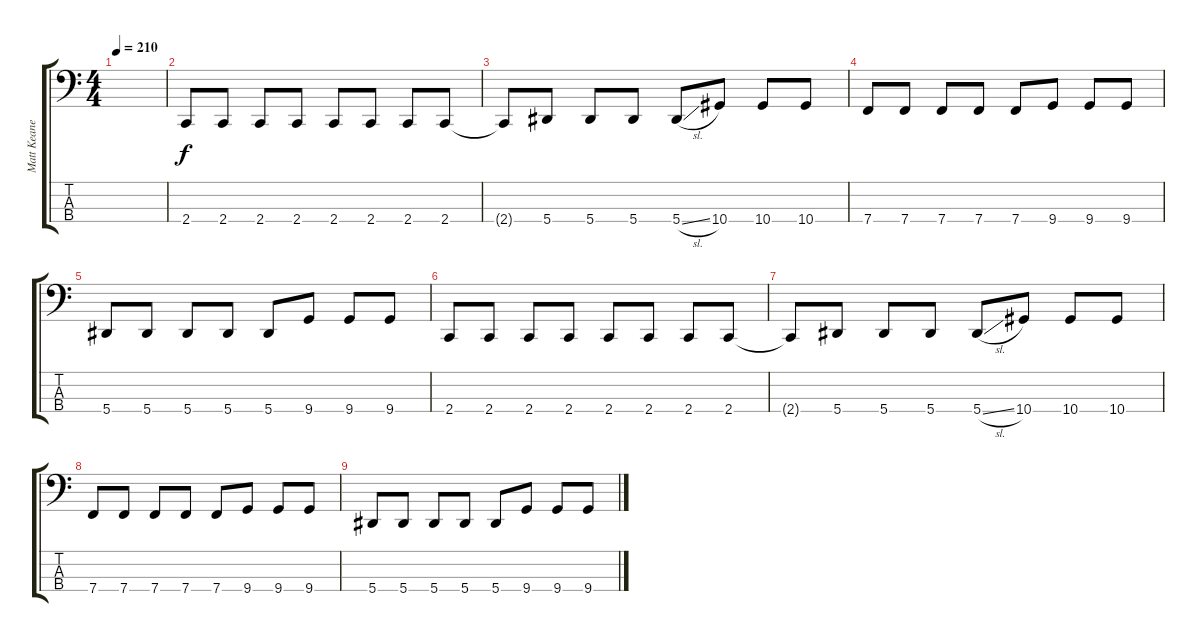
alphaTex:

\track ("Matt Keane" "Matt Keane") {instrument electricbasspick}
\staff {score tabs}
\tuning (Eb2 Bb1 F1 Bb0) {hide}
\ts (4 4)
\tempo 210
\clef f4
\ks c
|
2.4.8 2.4.8 2.4.8 2.4.8 2.4.8 2.4.8 2.4.8 2.4.8 |
2.4{t}.8 5.4.8 5.4.8 5.4.8 5.4{sl}.8 10.4.8 10.4.8 10.4.8 |
7.4.8 7.4.8 7.4.8 7.4.8 7.4.8 9.4.8 9.4.8 9.4.8 |
5.4.8 5.4.8 5.4.8 5.4.8 5.4.8 9.4.8 9.4.8 9.4.8 |
2.4.8 2.4.8 2.4.8 2.4.8 2.4.8 2.4.8 2.4.8 2.4.8 |
2.4{t}.8 5.4.8 5.4.8 5.4.8 5.4{sl}.8 10.4.8 10.4.8 10.4.8 |
7.4.8 7.4.8 7.4.8 7.4.8 7.4.8 9.4.8 9.4.8 9.4.8 |
5.4.8 5.4.8 5.4.8 5.4.8 5.4.8 9.4.8 9.4.8 9.4.8
